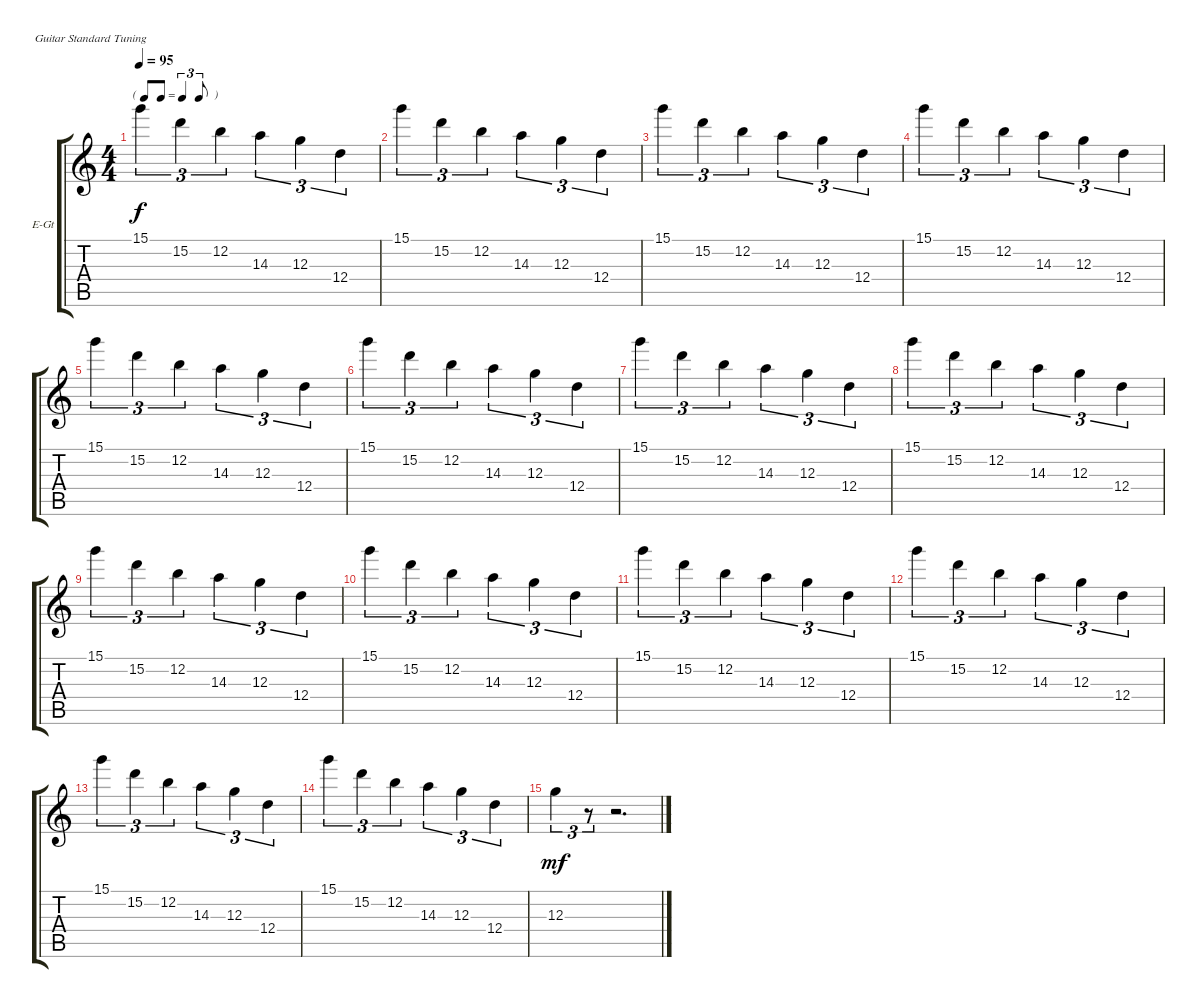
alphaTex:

\bracketExtendMode groupsimilarinstruments
\firstSystemTrackNameOrientation horizontal
\otherSystemsTrackNameOrientation horizontal
\track ("Track 1" "E-Gt") {instrument electricguitarclean}
\staff {score tabs}
\tuning (E4 B3 G3 D3 A2 E2)
\ts (4 4)
\tf triplet8th
\tempo 95
\clef g2
\ks c
15.1.4{tu (3 2) dy f} 15.2.4{tu (3 2)} 12.2.4{tu (3 2)} 14.3.4{tu (3 2)} 12.3.4{tu (3 2)} 12.4.4{tu (3 2)} |
15.1.4{tu (3 2)} 15.2.4{tu (3 2)} 12.2.4{tu (3 2)} 14.3.4{tu (3 2)} 12.3.4{tu (3 2)} 12.4.4{tu (3 2)} |
15.1.4{tu (3 2)} 15.2.4{tu (3 2)} 12.2.4{tu (3 2)} 14.3.4{tu (3 2)} 12.3.4{tu (3 2)} 12.4.4{tu (3 2)} |
15.1.4{tu (3 2)} 15.2.4{tu (3 2)} 12.2.4{tu (3 2)} 14.3.4{tu (3 2)} 12.3.4{tu (3 2)} 12.4.4{tu (3 2)} |
15.1.4{tu (3 2)} 15.2.4{tu (3 2)} 12.2.4{tu (3 2)} 14.3.4{tu (3 2)} 12.3.4{tu (3 2)} 12.4.4{tu (3 2)} |
15.1.4{tu (3 2)} 15.2.4{tu (3 2)} 12.2.4{tu (3 2)} 14.3.4{tu (3 2)} 12.3.4{tu (3 2)} 12.4.4{tu (3 2)} |
15.1.4{tu (3 2)} 15.2.4{tu (3 2)} 12.2.4{tu (3 2)} 14.3.4{tu (3 2)} 12.3.4{tu (3 2)} 12.4.4{tu (3 2)} |
15.1.4{tu (3 2)} 15.2.4{tu (3 2)} 12.2.4{tu (3 2)} 14.3.4{tu (3 2)} 12.3.4{tu (3 2)} 12.4.4{tu (3 2)} |
15.1.4{tu (3 2)} 15.2.4{tu (3 2)} 12.2.4{tu (3 2)} 14.3.4{tu (3 2)} 12.3.4{tu (3 2)} 12.4.4{tu (3 2)} |
15.1.4{tu (3 2)} 15.2.4{tu (3 2)} 12.2.4{tu (3 2)} 14.3.4{tu (3 2)} 12.3.4{tu (3 2)} 12.4.4{tu (3 2)} |
15.1.4{tu (3 2)} 15.2.4{tu (3 2)} 12.2.4{tu (3 2)} 14.3.4{tu (3 2)} 12.3.4{tu (3 2)} 12.4.4{tu (3 2)} |
15.1.4{tu (3 2)} 15.2.4{tu (3 2)} 12.2.4{tu (3 2)} 14.3.4{tu (3 2)} 12.3.4{tu (3 2)} 12.4.4{tu (3 2)} |
15.1.4{tu (3 2)} 15.2.4{tu (3 2)} 12.2.4{tu (3 2)} 14.3.4{tu (3 2)} 12.3.4{tu (3 2)} 12.4.4{tu (3 2)} |
15.1.4{tu (3 2)} 15.2.4{tu (3 2)} 12.2.4{tu (3 2)} 14.3.4{tu (3 2)} 12.3.4{tu (3 2)} 12.4.4{tu (3 2)} |
12.3.4{tu (3 2) dy mf} r.8{tu (3 2)} r.2{d}
